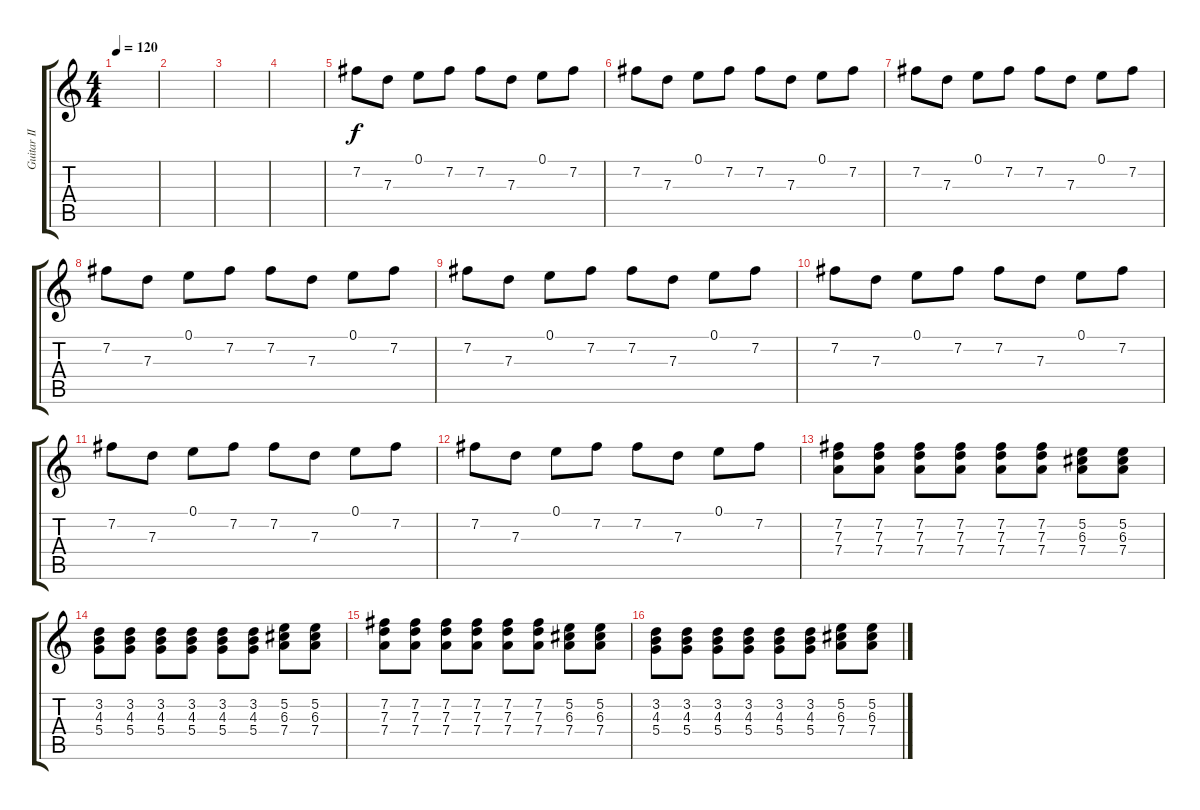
\track ("Guitar II (solo)" "Guitar II ") {instrument electricguitarclean}
\staff {score tabs}
\tuning (E4 B3 G3 D3 A2 E2) {hide}
\ts (4 4)
\tempo 120
\clef g2
\ks c
|
|
|
|
7.2.8 7.3.8 0.1.8 7.2.8 7.2.8 7.3.8 0.1.8 7.2.8 |
7.2.8 7.3.8 0.1.8 7.2.8 7.2.8 7.3.8 0.1.8 7.2.8 |
7.2.8 7.3.8 0.1.8 7.2.8 7.2.8 7.3.8 0.1.8 7.2.8 |
7.2.8 7.3.8 0.1.8 7.2.8 7.2.8 7.3.8 0.1.8 7.2.8 |
7.2.8 7.3.8 0.1.8 7.2.8 7.2.8 7.3.8 0.1.8 7.2.8 |
7.2.8 7.3.8 0.1.8 7.2.8 7.2.8 7.3.8 0.1.8 7.2.8 |
7.2.8 7.3.8 0.1.8 7.2.8 7.2.8 7.3.8 0.1.8 7.2.8 |
7.2.8 7.3.8 0.1.8 7.2.8 7.2.8 7.3.8 0.1.8 7.2.8 |
(7.2 7.3 7.4).8 (7.2 7.3 7.4).8 (7.2 7.3 7.4).8 (7.2 7.3 7.4).8 (7.2 7.3 7.4).8 (7.2 7.3 7.4).8 (5.2 6.3 7.4).8 (5.2 6.3 7.4).8 |
(3.2 4.3 5.4).8 (3.2 4.3 5.4).8 (3.2 4.3 5.4).8 (3.2 4.3 5.4).8 (3.2 4.3 5.4).8 (3.2 4.3 5.4).8 (5.2 6.3 7.4).8 (5.2 6.3 7.4).8 |
(7.2 7.3 7.4).8 (7.2 7.3 7.4).8 (7.2 7.3 7.4).8 (7.2 7.3 7.4).8 (7.2 7.3 7.4).8 (7.2 7.3 7.4).8 (5.2 6.3 7.4).8 (5.2 6.3 7.4).8 |
(3.2 4.3 5.4).8 (3.2 4.3 5.4).8 (3.2 4.3 5.4).8 (3.2 4.3 5.4).8 (3.2 4.3 5.4).8 (3.2 4.3 5.4).8 (5.2 6.3 7.4).8 (5.2 6.3 7.4).8
